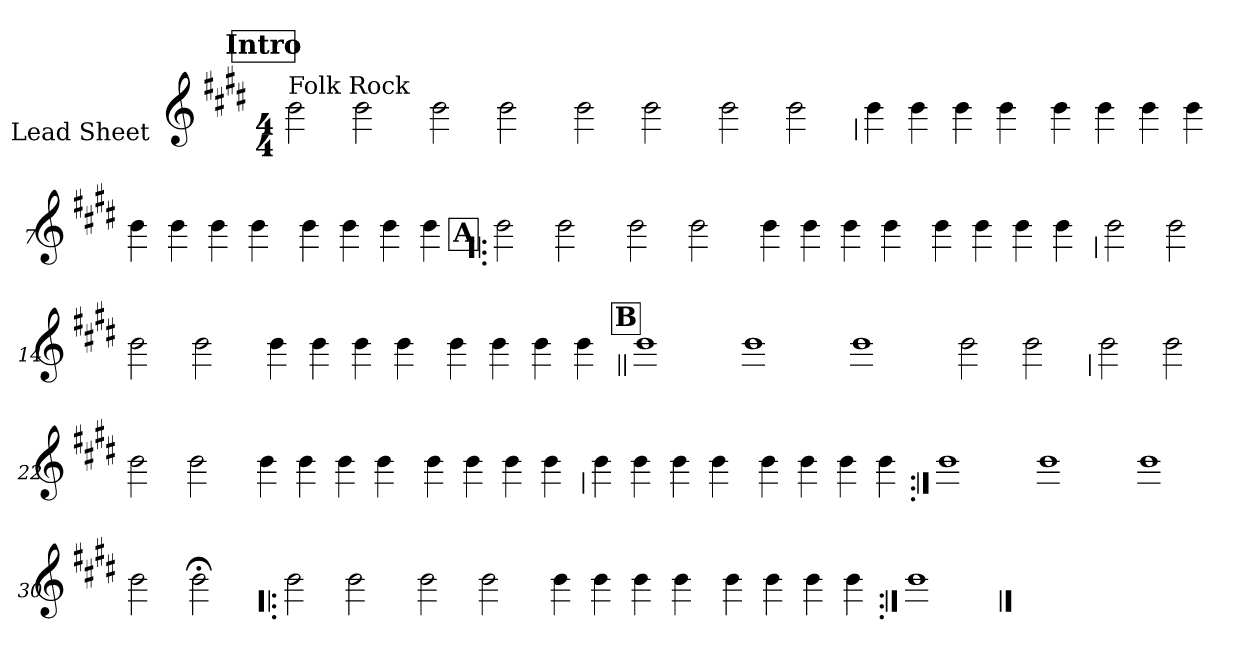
**kern
*part1
*staff1
*I"Lead Sheet
*stria0
*clefG2
*k[f#c#g#d#]
*E:
*M4/4
*MM160
!!LO:REH:place=s1:a:t=Intro
=1||
!LO:TX:a:t=Folk Rock
2b
2b
=2-
2b
2b
=3-
2b
2b
=4-
2b
2b
!!LO:LB:g=z
=5
4b
4b
4b
4b
=6-
4b
4b
4b
4b
=7-
4b
4b
4b
4b
=8-
4b
4b
4b
4b
!!LO:LB:g=z
!!LO:REH:place=s1:a:t=A
=9!|:
2b
2b
=10-
2b
2b
=11-
4b
4b
4b
4b
=12-
4b
4b
4b
4b
!!LO:LB:g=z
=13
2b
2b
=14-
2b
2b
=15-
4b
4b
4b
4b
=16-
4b
4b
4b
4b
!!LO:LB:g=z
!!LO:REH:place=s1:a:t=B
=17||
1b
=18-
1b
=19-
1b
=20-
2b
2b
!!LO:LB:g=z
=21
2b
2b
=22-
2b
2b
=23-
4b
4b
4b
4b
=24-
4b
4b
4b
4b
!!LO:LB:g=z
=25
4b
4b
4b
4b
=26-
4b
4b
4b
4b
!!LO:LB:g=z
=27:|!
1b
=28-
1b
=29-
1b
=30-
2b
2b;
!!LO:LB:g=z
=31!|:
2b
2b
=32-
2b
2b
=33-
4b
4b
4b
4b
=34-
4b
4b
4b
4b
!!LO:LB:g=z
=35:|!
1b
==
*-
